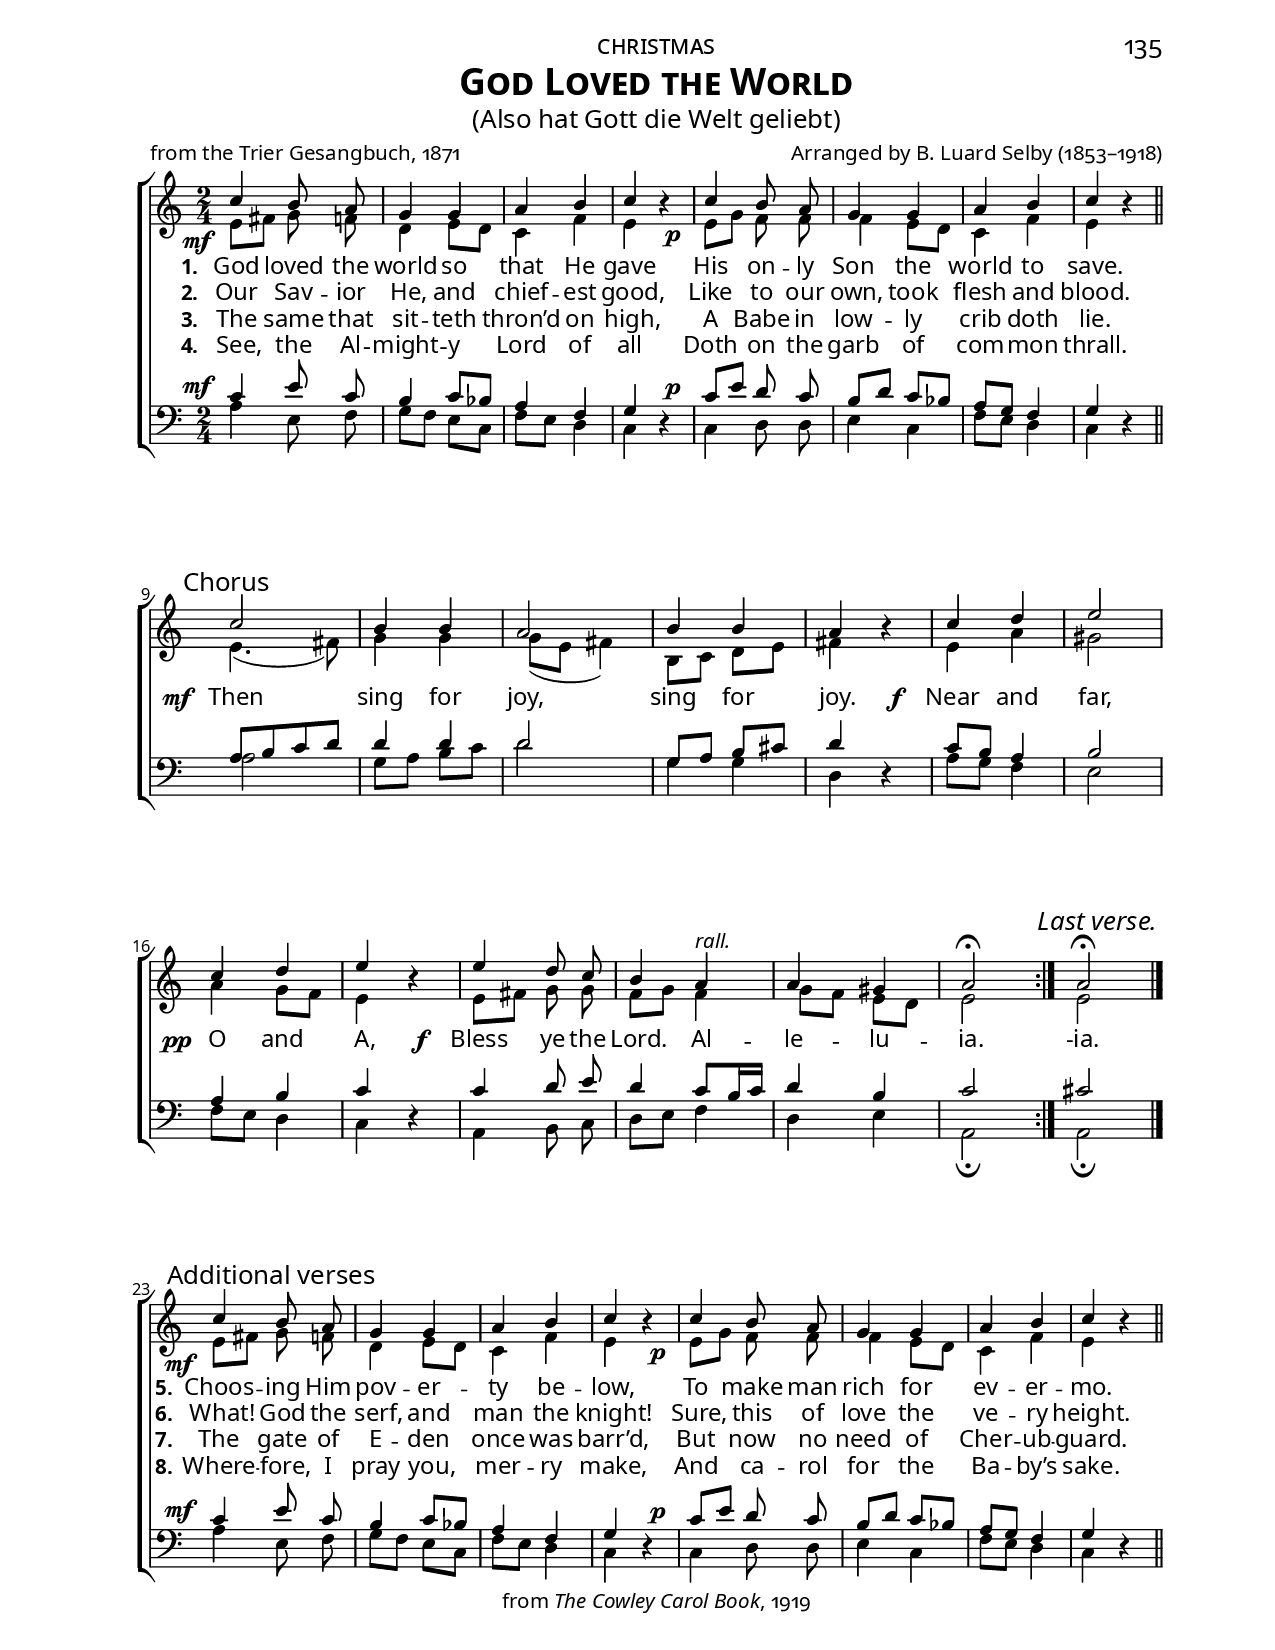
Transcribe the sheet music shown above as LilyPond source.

\version "2.14.2"
\include "util.ly"
\header {
  title = \markup{\override #'(font-name . "Garamond Premier Pro Semibold"){ \abs-fontsize #18 \smallCapsOldStyle"God Loved the World"}}
  subtitle = \markup{\override #'(font-name . "Garamond Premier Pro"){ \abs-fontsize #12.5 "(Also hat Gott die Welt geliebt)"}}
  poet = \markup\oldStyleNum"from the Trier Gesangbuch, 1871"
  composer = \markup\oldStyleNum"Arranged by B. Luard Selby (1853–1918)"
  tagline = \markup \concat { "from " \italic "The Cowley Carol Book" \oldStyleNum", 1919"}
}
\paper {
  %print-all-headers = ##t
  paper-height = 11\in
  paper-width = 8.5\in
  indent = 0\in
  %system-system-spacing = #'((basic-distance . 10) (padding . 0))
  %system-system-spacing =
  %  #'((basic-distance . 0)
  %     (minimum-distance . 0)
  %     (padding . -5)
  %     (stretchability . 100))
  ragged-last-bottom = ##f
  ragged-bottom = ##f
  two-sided = ##t
  inner-margin = 1\in
  outer-margin = 0.75\in
  top-margin = 0.26\in
  bottom-margin = 0.25\in
  first-page-number = #135
  print-first-page-number = ##t
  headerLine = \markup{\override #'(font-name . "Garamond Premier Pro") \smallCapsOldStyle"christmas"}
  oddHeaderMarkup = \markup\fill-line{
     \override #'(font-name . "Garamond Premier Pro")\abs-fontsize #12.5
     \combine 
        \fill-line{"" \on-the-fly #print-page-number-check-first
        \oldStylePageNum""
        }
        \fill-line{\headerLine}
  }
  evenHeaderMarkup = \markup {
     \override #'(font-name . "Garamond Premier Pro")\abs-fontsize #12.5
     \combine
        \on-the-fly #print-page-number-check-first
        \oldStylePageNum""
        \fill-line{\headerLine}
  }
}
#(set-global-staff-size 18) \paper{ #(define fonts (make-pango-font-tree "Garamond Premier Pro" "Garamond Premier Pro" "Garamond Premier Pro" (/ 18 20))) }
global = {
  \key c \major
  \time 2/4
  \autoBeamOff
  \override DynamicLineSpanner #'staff-padding = #0.0
  \override DynamicLineSpanner #'Y-extent = #'(-1 . 1)
}

sopMusic = \relative c'' {
  \override DynamicText #'X-offset = #-4
  \once\override DynamicText #'X-offset = #-5
  c4_\mf b8 a |
  g4 g |
  a b c b\rest |
  c_\p b8 a |
  
  g4 g |
  a b |
  c b\rest \bar "||" \break
  \once \override Score.RehearsalMark #'self-alignment-X = #LEFT
  \mark "Chorus"
  c2 |
  b4 b |
  
  a2 |
  b4 b |
  a b\rest |
  c d |
  e2 |
  c4 d |
  
  e b\rest |
  e d8 c |
  b4 a^\markup\italic"rall."
  a gis |
  a2\fermata \bar ":|."
  a\fermata \bar "|."
  \once \override Score.RehearsalMark #'break-visibility = #end-of-line-visible
  \once \override Score.RehearsalMark #'self-alignment-X = #RIGHT
  \mark\markup\italic"Last verse." \break
  
  
  \once\override DynamicText #'X-offset = #-5
  c4_\mf  % \once \override Score.RehearsalMark #'self-alignment-X = #LEFT
  \mark "Additional verses"
    b8 a |
  g4 g |
  a b c b\rest |
  c_\p b8 a |
  
  g4 g |
  a b |
  c b\rest \bar "||" \break
}
sopWords = \lyricmode {
  
}

altoMusic = \relative c' {
  e8[ fis] g f |
  d4 e8[ d] |
  c4 f |
  e s |
  e8[ g] f f |
  
  f4 e8[ d] |
  c4 f |
  e s |
  e4.( fis8) |
  g4 g |
  
  g8([ e] fis4) |
  b,8[ c] d[ e] |
  fis4 s |
  e a |
  gis2 |
  a4 g8[ f] |
  
  e4 s |
  e8[ fis] g g |
  f[ g] f4 |
  g8[ f] e[ d] |
  e2 |
  e \bar "|."
  
  
  
  e8[ fis] g f |
  d4 e8[ d] |
  c4 f |
  e s |
  e8[ g] f f |
  
  f4 e8[ d] |
  c4 f |
  e s \bar "||"
}
altoWords = {
  \dropLyricsV
  \lyricmode {
    \set stanza = #"1. "
    God loved the world so that He gave
    His on -- ly Son the world to save.
  }
  \set stanza = \markup\dynamic"  mf "
  \lyricmode {
    Then sing for joy, sing for joy.
  }
  \set stanza = \markup\dynamic"f  "
  \lyricmode {
    Near and far, 
  }
  \set stanza = \markup\dynamic"  pp "
  \lyricmode {
    O and A,
  }
  \set stanza = \markup\dynamic"f  "
  \lyricmode {
    Bless ye the Lord.
    Al -- le -- lu -- ia.
    -ia.
    
    \set stanza = #"5."
    Choos -- ing Him pov -- er -- ty be -- low,
    To make man rich for ev -- er -- mo.
  }
}
altoWordsII = \lyricmode {
  \dropLyricsV
%\markup\italic
  \set stanza = #"2. "
  Our Sav -- ior He, and chief -- est good,
  Like to our own, took flesh and blood.
  
  \repeat unfold 22 {\skip1}
  \set stanza = #"6."
  What! God the serf, and man the knight!
  Sure, this of love the ve -- ry height.
}
altoWordsIII = \lyricmode {
  \dropLyricsV
  \set stanza = #"3. "
  The same that sit -- teth thron’d on high,
  A Babe in low -- ly crib doth lie.
  
  \repeat unfold 22 {\skip1}
  \set stanza = #" 7."
  The gate of E -- den once was barr’d,
  But now no need of Cher -- ub -- guard.
}
altoWordsIV = \lyricmode {
  \dropLyricsV
  \set stanza = #"4. "
  See, the Al -- might -- y Lord of all
  Doth on the garb of com -- mon thrall.
  
  \repeat unfold 22 {\skip1}
  \set stanza = #" 8."
  Where -- fore, I pray you, mer -- ry make,
  And ca -- rol for the Ba -- by’s sake.
}
altoWordsV = \lyricmode {
  \set stanza = #" 5. "
  \set ignoreMelismata = ##t
}
altoWordsVI = \lyricmode {
  \set stanza = #" 6. "
  \set ignoreMelismata = ##t
}
tenorMusic = \relative c' {
  c4 e8 c |
  b4 c8[ bes] |
  a4 f |
  g s |
  c8[ e] d c |
  
  b[ d] c[ bes] |
  a[ g] f4 |
  g s |
  a8[ b c d] |
  d4 d |
  
  d2 |
  g,8[ a] b[ cis] |
  d4 s |
  c8[ b] a4 |
  b2 |
  a4 b |
  
  c s |
  c d8 e |
  d4 c8[ b16 c] |
  d4 b |
  c2 |
  cis2 \bar "|."
  
  
  
  c4 e8 c |
  b4 c8[ bes] |
  a4 f |
  g s |
  c8[ e] d c |
  
  b[ d] c[ bes] |
  a[ g] f4 |
  g s |
}
tenorWords = \lyricmode {

}

bassMusic = \relative c {
  \override DynamicText #'X-offset = #-4
  \once\override DynamicText #'X-offset = #-5
  a'4^\mf e8 f |
  g[ f] e[ c] |
  f[ e] d4 |
  c d\rest |
  c^\p d8 d |
  
  e4 c |
  f8[ e] d4 |
  c d\rest |
  a'2 |
  g8[ a] b[ c] |
  
  d2 |
  g,4 g |
  d d\rest |
  a'8[ g] f4 |
  e2 |
  f8[ e] d4 |
  
  c4 d\rest |
  a b8 c |
  d[ e] f4 |
  d e |
  a,2\fermata |
  a\fermata \bar "|."
  
  
  
  \once\override DynamicText #'X-offset = #-5
  a'4^\mf e8 f |
  g[ f] e[ c] |
  f[ e] d4 |
  c d\rest |
  c^\p d8 d |
  
  e4 c |
  f8[ e] d4 |
  c d\rest |
}
bassWords = \lyricmode {

}

pianoRH = \relative c' {
  
}
pianoLH = \relative c' {
  
}

\score {
  <<
   \new ChoirStaff <<
    \new Staff = women <<
      \new Voice = "sopranos" { \voiceOne << \global \sopMusic >> }
      \new Voice = "altos" { \voiceTwo << \global \altoMusic >> }
    >>
    \new Lyrics \with { alignAboveContext = #"women" \override VerticalAxisGroup #'nonstaff-relatedstaff-spacing = #'((basic-distance . 1))} \lyricsto "sopranos" \sopWords
    \new Lyrics = "altosVI"  \with { alignBelowContext = #"women" } \lyricsto "sopranos" \altoWordsVI
    \new Lyrics = "altosV"  \with { alignBelowContext = #"women" } \lyricsto "sopranos" \altoWordsV
    \new Lyrics = "altosIV"  \with { alignBelowContext = #"women" } \lyricsto "sopranos" \altoWordsIV
    \new Lyrics = "altosIII"  \with { alignBelowContext = #"women" } \lyricsto "sopranos" \altoWordsIII
    \new Lyrics = "altosII"  \with { alignBelowContext = #"women" } \lyricsto "sopranos" \altoWordsII
    \new Lyrics = "altos"  \with { alignBelowContext = #"women" \override VerticalAxisGroup #'nonstaff-relatedstaff-spacing = #'((basic-distance . 1)) } \lyricsto "sopranos" \altoWords
   \new Staff = men <<
      \clef bass
      \new Voice = "tenors" { \voiceOne << \global \tenorMusic >> }
      \new Voice = "basses" { \voiceTwo << \global \bassMusic >> }
    >>
    \new Lyrics \with { alignAboveContext = #"men" \override VerticalAxisGroup #'nonstaff-relatedstaff-spacing = #'((basic-distance . 1)) } \lyricsto "tenors" \tenorWords
    \new Lyrics \with { alignBelowContext = #"men" \override VerticalAxisGroup #'nonstaff-relatedstaff-spacing = #'((basic-distance . 1)) } \lyricsto "basses" \bassWords
  >>
%    \new PianoStaff << \new Staff { \new Voice { \pianoRH } } \new Staff { \clef "bass" \pianoLH } >>
  >>
  \layout {
  \context {
    \Lyrics
    \override LyricText #'font-size = #1.3
  }
    \context {
      \Score
      %\override SpacingSpanner #'base-shortest-duration = #(ly:make-moment 1 2)
      %\override SpacingSpanner #'common-shortest-duration = #(ly:make-moment 1 2)
    }
    \context {
      % Remove all empty staves
      % \Staff \RemoveEmptyStaves \override VerticalAxisGroup #'remove-first = ##t
    }
    \context {
      \Lyrics
      \override LyricText #'X-offset = #center-on-word
    }
  }
}

